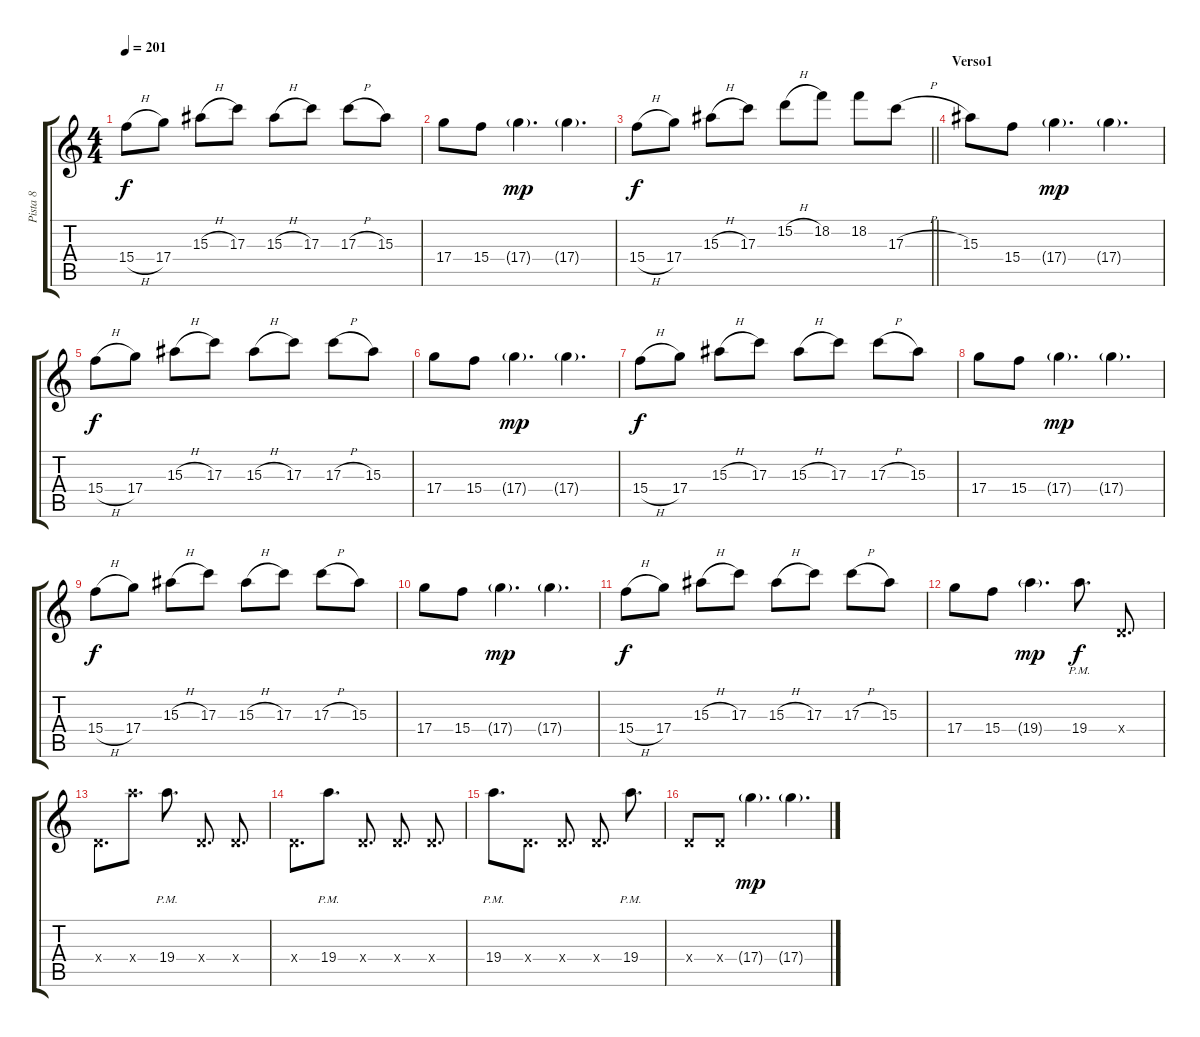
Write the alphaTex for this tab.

\track ("Pista 8" "Pista 8") {solo instrument electricguitarclean}
\staff {score tabs}
\tuning (E4 B3 G3 D3 A2 E2) {hide}
\ts (4 4)
\tempo 201
\clef g2
\ks c
15.4{h}.8{dy f} 17.4.8 15.3{h}.8 17.3.8 15.3{h}.8 17.3.8 17.3{h}.8 15.3.8 |
17.4.8 15.4.8 17.4{g}.4{d dy mp} 17.4{g}.4{d} |
\barLineRight lightlight
15.4{h}.8{dy f} 17.4.8 15.3{h}.8 17.3.8 15.2{h}.8 18.2.8 18.2.8 17.3{h}.8 |
\section ("" "Verso1")
15.3.8 15.4.8 17.4{g}.4{d dy mp} 17.4{g}.4{d} |
15.4{h}.8{dy f} 17.4.8 15.3{h}.8 17.3.8 15.3{h}.8 17.3.8 17.3{h}.8 15.3.8 |
17.4.8 15.4.8 17.4{g}.4{d dy mp} 17.4{g}.4{d} |
15.4{h}.8{dy f} 17.4.8 15.3{h}.8 17.3.8 15.3{h}.8 17.3.8 17.3{h}.8 15.3.8 |
17.4.8 15.4.8 17.4{g}.4{d dy mp} 17.4{g}.4{d} |
15.4{h}.8{dy f} 17.4.8 15.3{h}.8 17.3.8 15.3{h}.8 17.3.8 17.3{h}.8 15.3.8 |
17.4.8 15.4.8 17.4{g}.4{d dy mp} 17.4{g}.4{d} |
15.4{h}.8{dy f} 17.4.8 15.3{h}.8 17.3.8 15.3{h}.8 17.3.8 17.3{h}.8 15.3.8 |
17.4.8 15.4.8 19.4{g}.4{d dy mp} 19.4{pm}.8{d dy f} 0.4{x}.8{d} |
0.4{x}.8{d} 19.4{x}.8{d} 19.4{pm}.8{d} 0.4{x}.8{d} 0.4{x}.8{d} |
0.4{x}.8{d} 19.4{pm}.8{d} 0.4{x}.8{d} 0.4{x}.8{d} 0.4{x}.8{d} |
19.4{pm}.8{d} 0.4{x}.8{d} 0.4{x}.8{d} 0.4{x}.8{d} 19.4{pm}.8{d} |
0.4{x}.8 0.4{x}.8 17.4{g}.4{d dy mp} 17.4{g}.4{d}
